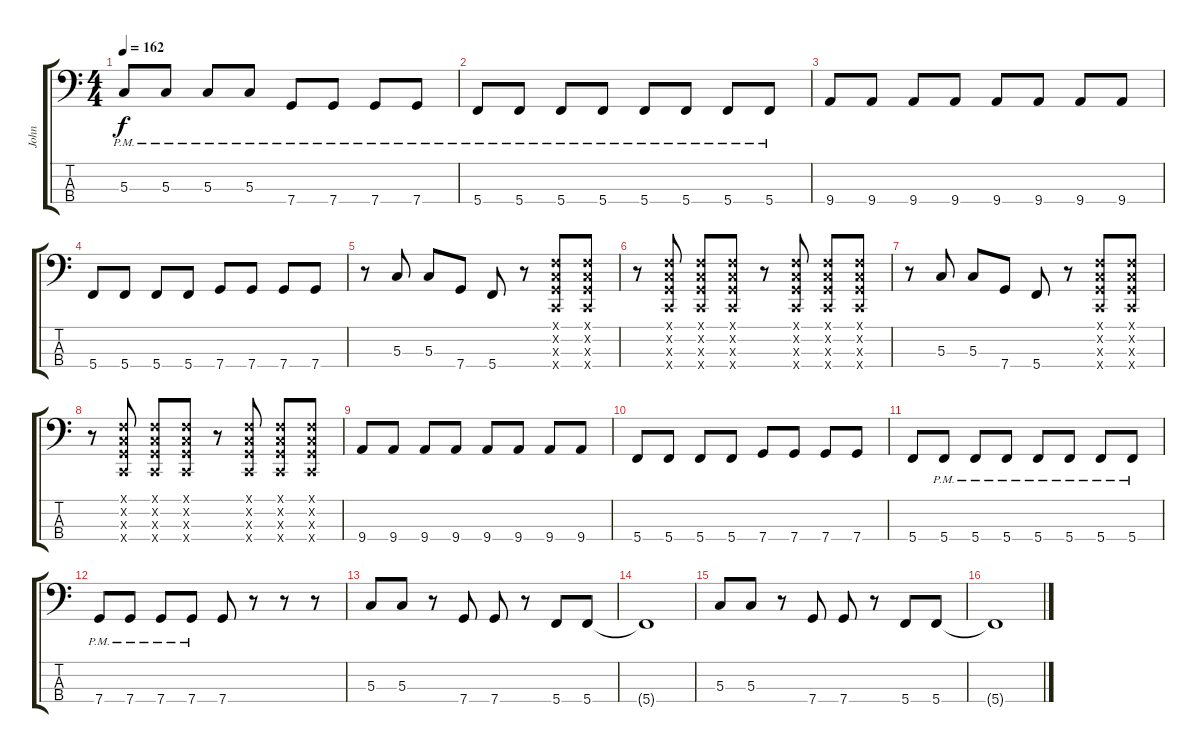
\track ("John" "John") {instrument electricbassfinger}
\staff {score tabs}
\tuning (F2 C2 G1 C1) {hide}
\ts (4 4)
\tempo 162
\clef f4
\ks c
5.3{pm}.8{dy f} 5.3{pm}.8 5.3{pm}.8 5.3{pm}.8 7.4{pm}.8 7.4{pm}.8 7.4{pm}.8 7.4{pm}.8 |
5.4{pm}.8 5.4{pm}.8 5.4{pm}.8 5.4{pm}.8 5.4{pm}.8 5.4{pm}.8 5.4{pm}.8 5.4{pm}.8 |
9.4.8 9.4.8 9.4.8 9.4.8 9.4.8 9.4.8 9.4.8 9.4.8 |
5.4.8 5.4.8 5.4.8 5.4.8 7.4.8 7.4.8 7.4.8 7.4.8 |
r.8 5.3.8 5.3.8 7.4.8 5.4.8 r.8 (0.1{x} 0.2{x} 0.3{x} 0.4{x}).8 (0.1{x} 0.2{x} 0.3{x} 0.4{x}).8 |
r.8 (0.1{x} 0.2{x} 0.3{x} 0.4{x}).8 (0.1{x} 0.2{x} 0.3{x} 0.4{x}).8 (0.1{x} 0.2{x} 0.3{x} 0.4{x}).8 r.8 (0.1{x} 0.2{x} 0.3{x} 0.4{x}).8 (0.1{x} 0.2{x} 0.3{x} 0.4{x}).8 (0.1{x} 0.2{x} 0.3{x} 0.4{x}).8 |
r.8 5.3.8 5.3.8 7.4.8 5.4.8 r.8 (0.1{x} 0.2{x} 0.3{x} 0.4{x}).8 (0.1{x} 0.2{x} 0.3{x} 0.4{x}).8 |
r.8 (0.1{x} 0.2{x} 0.3{x} 0.4{x}).8 (0.1{x} 0.2{x} 0.3{x} 0.4{x}).8 (0.1{x} 0.2{x} 0.3{x} 0.4{x}).8 r.8 (0.1{x} 0.2{x} 0.3{x} 0.4{x}).8 (0.1{x} 0.2{x} 0.3{x} 0.4{x}).8 (0.1{x} 0.2{x} 0.3{x} 0.4{x}).8 |
9.4.8 9.4.8 9.4.8 9.4.8 9.4.8 9.4.8 9.4.8 9.4.8 |
5.4.8 5.4.8 5.4.8 5.4.8 7.4.8 7.4.8 7.4.8 7.4.8 |
5.4.8 5.4{pm}.8 5.4{pm}.8 5.4{pm}.8 5.4{pm}.8 5.4{pm}.8 5.4{pm}.8 5.4{pm}.8 |
7.4{pm}.8 7.4{pm}.8 7.4{pm}.8 7.4{pm}.8 7.4.8 r.8 r.8 r.8 |
5.3.8 5.3.8 r.8 7.4.8 7.4.8 r.8 5.4.8 5.4.8 |
5.4{t}.1 |
5.3.8 5.3.8 r.8 7.4.8 7.4.8 r.8 5.4.8 5.4.8 |
5.4{t}.1
